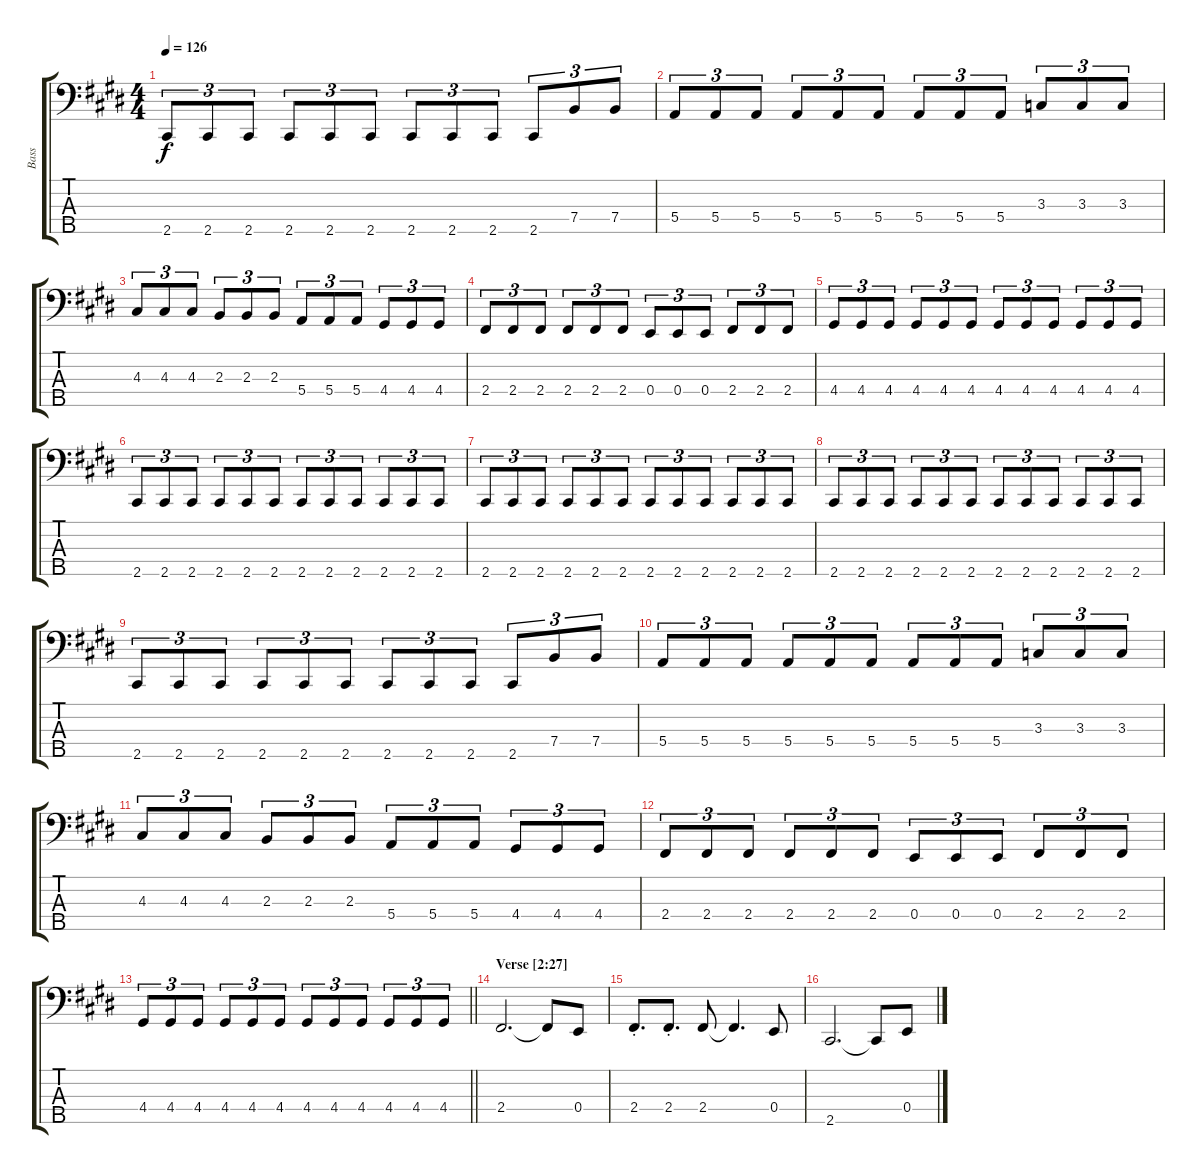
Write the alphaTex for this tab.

\track ("Bass" "Bass") {instrument electricbassfinger}
\staff {score tabs}
\tuning (G2 D2 A1 E1 B0) {hide}
\ts (4 4)
\tempo 126
\clef f4
\ks c#minor
2.5.8{tu (3 2) dy f} 2.5.8{tu (3 2)} 2.5.8{tu (3 2)} 2.5.8{tu (3 2)} 2.5.8{tu (3 2)} 2.5.8{tu (3 2)} 2.5.8{tu (3 2)} 2.5.8{tu (3 2)} 2.5.8{tu (3 2)} 2.5.8{tu (3 2)} 7.4.8{tu (3 2)} 7.4.8{tu (3 2)} |
5.4.8{tu (3 2)} 5.4.8{tu (3 2)} 5.4.8{tu (3 2)} 5.4.8{tu (3 2)} 5.4.8{tu (3 2)} 5.4.8{tu (3 2)} 5.4.8{tu (3 2)} 5.4.8{tu (3 2)} 5.4.8{tu (3 2)} 3.3.8{tu (3 2)} 3.3.8{tu (3 2)} 3.3.8{tu (3 2)} |
4.3.8{tu (3 2)} 4.3.8{tu (3 2)} 4.3.8{tu (3 2)} 2.3.8{tu (3 2)} 2.3.8{tu (3 2)} 2.3.8{tu (3 2)} 5.4.8{tu (3 2)} 5.4.8{tu (3 2)} 5.4.8{tu (3 2)} 4.4.8{tu (3 2)} 4.4.8{tu (3 2)} 4.4.8{tu (3 2)} |
2.4.8{tu (3 2)} 2.4.8{tu (3 2)} 2.4.8{tu (3 2)} 2.4.8{tu (3 2)} 2.4.8{tu (3 2)} 2.4.8{tu (3 2)} 0.4.8{tu (3 2)} 0.4.8{tu (3 2)} 0.4.8{tu (3 2)} 2.4.8{tu (3 2)} 2.4.8{tu (3 2)} 2.4.8{tu (3 2)} |
4.4.8{tu (3 2)} 4.4.8{tu (3 2)} 4.4.8{tu (3 2)} 4.4.8{tu (3 2)} 4.4.8{tu (3 2)} 4.4.8{tu (3 2)} 4.4.8{tu (3 2)} 4.4.8{tu (3 2)} 4.4.8{tu (3 2)} 4.4.8{tu (3 2)} 4.4.8{tu (3 2)} 4.4.8{tu (3 2)} |
2.5.8{tu (3 2)} 2.5.8{tu (3 2)} 2.5.8{tu (3 2)} 2.5.8{tu (3 2)} 2.5.8{tu (3 2)} 2.5.8{tu (3 2)} 2.5.8{tu (3 2)} 2.5.8{tu (3 2)} 2.5.8{tu (3 2)} 2.5.8{tu (3 2)} 2.5.8{tu (3 2)} 2.5.8{tu (3 2)} |
2.5.8{tu (3 2)} 2.5.8{tu (3 2)} 2.5.8{tu (3 2)} 2.5.8{tu (3 2)} 2.5.8{tu (3 2)} 2.5.8{tu (3 2)} 2.5.8{tu (3 2)} 2.5.8{tu (3 2)} 2.5.8{tu (3 2)} 2.5.8{tu (3 2)} 2.5.8{tu (3 2)} 2.5.8{tu (3 2)} |
2.5.8{tu (3 2)} 2.5.8{tu (3 2)} 2.5.8{tu (3 2)} 2.5.8{tu (3 2)} 2.5.8{tu (3 2)} 2.5.8{tu (3 2)} 2.5.8{tu (3 2)} 2.5.8{tu (3 2)} 2.5.8{tu (3 2)} 2.5.8{tu (3 2)} 2.5.8{tu (3 2)} 2.5.8{tu (3 2)} |
2.5.8{tu (3 2)} 2.5.8{tu (3 2)} 2.5.8{tu (3 2)} 2.5.8{tu (3 2)} 2.5.8{tu (3 2)} 2.5.8{tu (3 2)} 2.5.8{tu (3 2)} 2.5.8{tu (3 2)} 2.5.8{tu (3 2)} 2.5.8{tu (3 2)} 7.4.8{tu (3 2)} 7.4.8{tu (3 2)} |
5.4.8{tu (3 2)} 5.4.8{tu (3 2)} 5.4.8{tu (3 2)} 5.4.8{tu (3 2)} 5.4.8{tu (3 2)} 5.4.8{tu (3 2)} 5.4.8{tu (3 2)} 5.4.8{tu (3 2)} 5.4.8{tu (3 2)} 3.3.8{tu (3 2)} 3.3.8{tu (3 2)} 3.3.8{tu (3 2)} |
4.3.8{tu (3 2)} 4.3.8{tu (3 2)} 4.3.8{tu (3 2)} 2.3.8{tu (3 2)} 2.3.8{tu (3 2)} 2.3.8{tu (3 2)} 5.4.8{tu (3 2)} 5.4.8{tu (3 2)} 5.4.8{tu (3 2)} 4.4.8{tu (3 2)} 4.4.8{tu (3 2)} 4.4.8{tu (3 2)} |
2.4.8{tu (3 2)} 2.4.8{tu (3 2)} 2.4.8{tu (3 2)} 2.4.8{tu (3 2)} 2.4.8{tu (3 2)} 2.4.8{tu (3 2)} 0.4.8{tu (3 2)} 0.4.8{tu (3 2)} 0.4.8{tu (3 2)} 2.4.8{tu (3 2)} 2.4.8{tu (3 2)} 2.4.8{tu (3 2)} |
\barLineRight lightlight
4.4.8{tu (3 2)} 4.4.8{tu (3 2)} 4.4.8{tu (3 2)} 4.4.8{tu (3 2)} 4.4.8{tu (3 2)} 4.4.8{tu (3 2)} 4.4.8{tu (3 2)} 4.4.8{tu (3 2)} 4.4.8{tu (3 2)} 4.4.8{tu (3 2)} 4.4.8{tu (3 2)} 4.4.8{tu (3 2)} |
\section ("" "Verse [2:27]")
2.4.2{d} 2.4{t}.8 0.4.8 |
2.4{st}.8{d} 2.4{st}.8{d} 2.4.8 2.4{t}.4{d} 0.4.8 |
2.5.2{d} 2.5{t}.8 0.4.8
